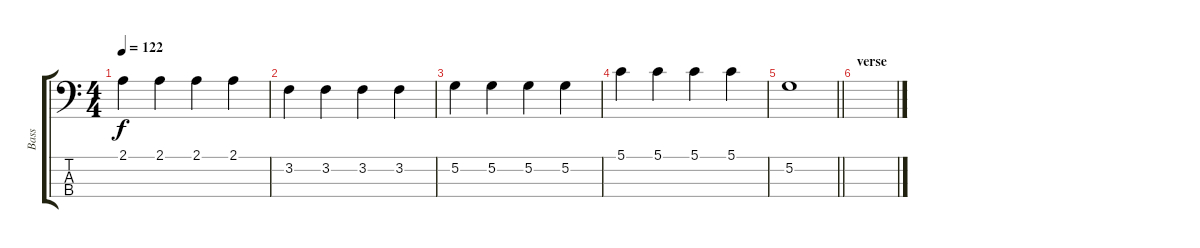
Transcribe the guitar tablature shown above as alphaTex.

\track ("Bass" "Bass") {instrument electricbassfinger}
\staff {score tabs}
\tuning (G2 D2 A1 E1) {hide}
\ts (4 4)
\tempo 122
\clef f4
\ks c
2.1.4{dy f} 2.1.4 2.1.4 2.1.4 |
3.2.4 3.2.4 3.2.4 3.2.4 |
5.2.4 5.2.4 5.2.4 5.2.4 |
5.1.4 5.1.4 5.1.4 5.1.4 |
\barLineRight lightlight
5.2.1 |
\section ("" "verse")
